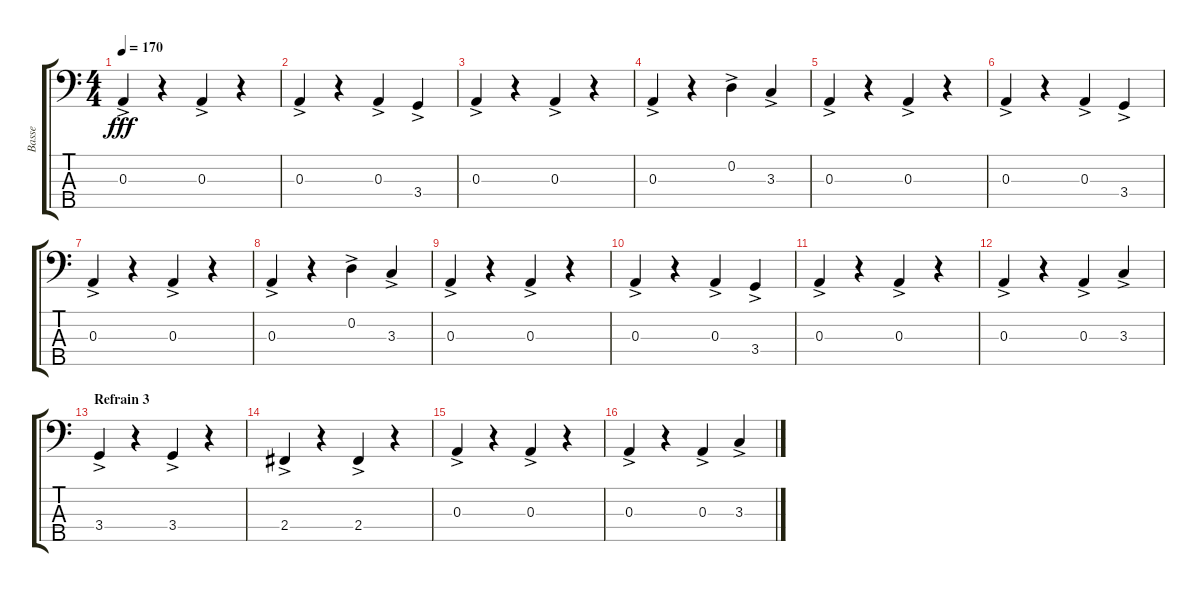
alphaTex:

\track ("Basse" "Basse") {instrument electricbasspick}
\staff {score tabs}
\tuning (G2 D2 A1 E1 B0) {hide}
\ts (4 4)
\tempo 170
\clef f4
\ks c
0.3{ac}.4{dy fff} r.4 0.3{ac}.4 r.4 |
0.3{ac}.4 r.4 0.3{ac}.4 3.4{ac}.4 |
0.3{ac}.4 r.4 0.3{ac}.4 r.4 |
0.3{ac}.4 r.4 0.2{ac}.4 3.3{ac}.4 |
0.3{ac}.4 r.4 0.3{ac}.4 r.4 |
0.3{ac}.4 r.4 0.3{ac}.4 3.4{ac}.4 |
0.3{ac}.4 r.4 0.3{ac}.4 r.4 |
0.3{ac}.4 r.4 0.2{ac}.4 3.3{ac}.4 |
0.3{ac}.4 r.4 0.3{ac}.4 r.4 |
0.3{ac}.4 r.4 0.3{ac}.4 3.4{ac}.4 |
0.3{ac}.4 r.4 0.3{ac}.4 r.4 |
0.3{ac}.4 r.4 0.3{ac}.4 3.3{ac}.4 |
\section ("" "Refrain 3")
3.4{ac}.4 r.4 3.4{ac}.4 r.4 |
2.4{ac}.4 r.4 2.4{ac}.4 r.4 |
0.3{ac}.4 r.4 0.3{ac}.4 r.4 |
0.3{ac}.4 r.4 0.3{ac}.4 3.3{ac}.4
